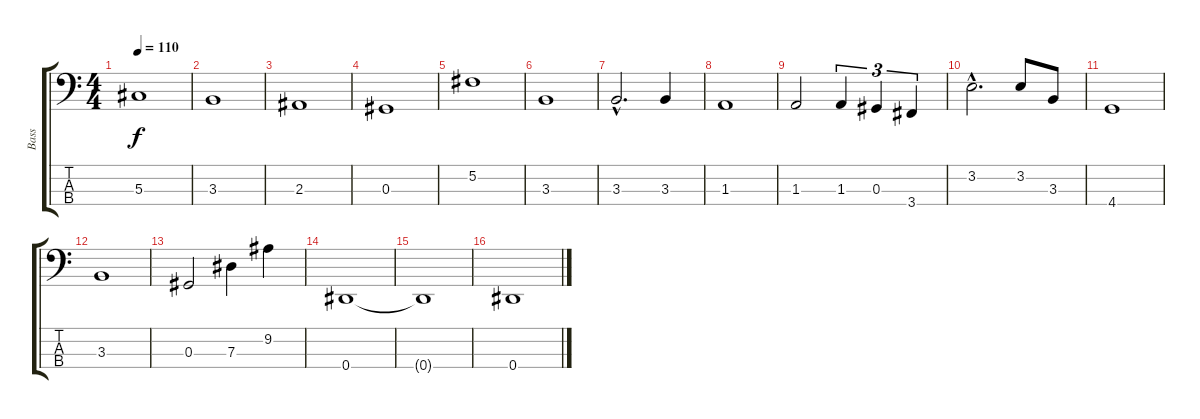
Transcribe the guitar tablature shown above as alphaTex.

\track ("Bass" "Bass") {instrument electricbassfinger}
\staff {score tabs}
\tuning (Gb2 Db2 Ab1 Eb1) {hide}
\ts (4 4)
\tempo 110
\clef f4
\ks c
5.3.1{dy f} |
3.3.1 |
2.3.1 |
0.3.1 |
5.2.1 |
3.3.1 |
3.3{hac}.2{d} 3.3.4 |
1.3.1 |
1.3.2 1.3.4{tu (3 2)} 0.3.4{tu (3 2)} 3.4.4{tu (3 2)} |
3.2{hac}.2{d} 3.2.8 3.3.8 |
4.4.1 |
3.3.1 |
0.3.2 7.3.4 9.2.4 |
0.4.1 |
0.4{t}.1 |
0.4.1
